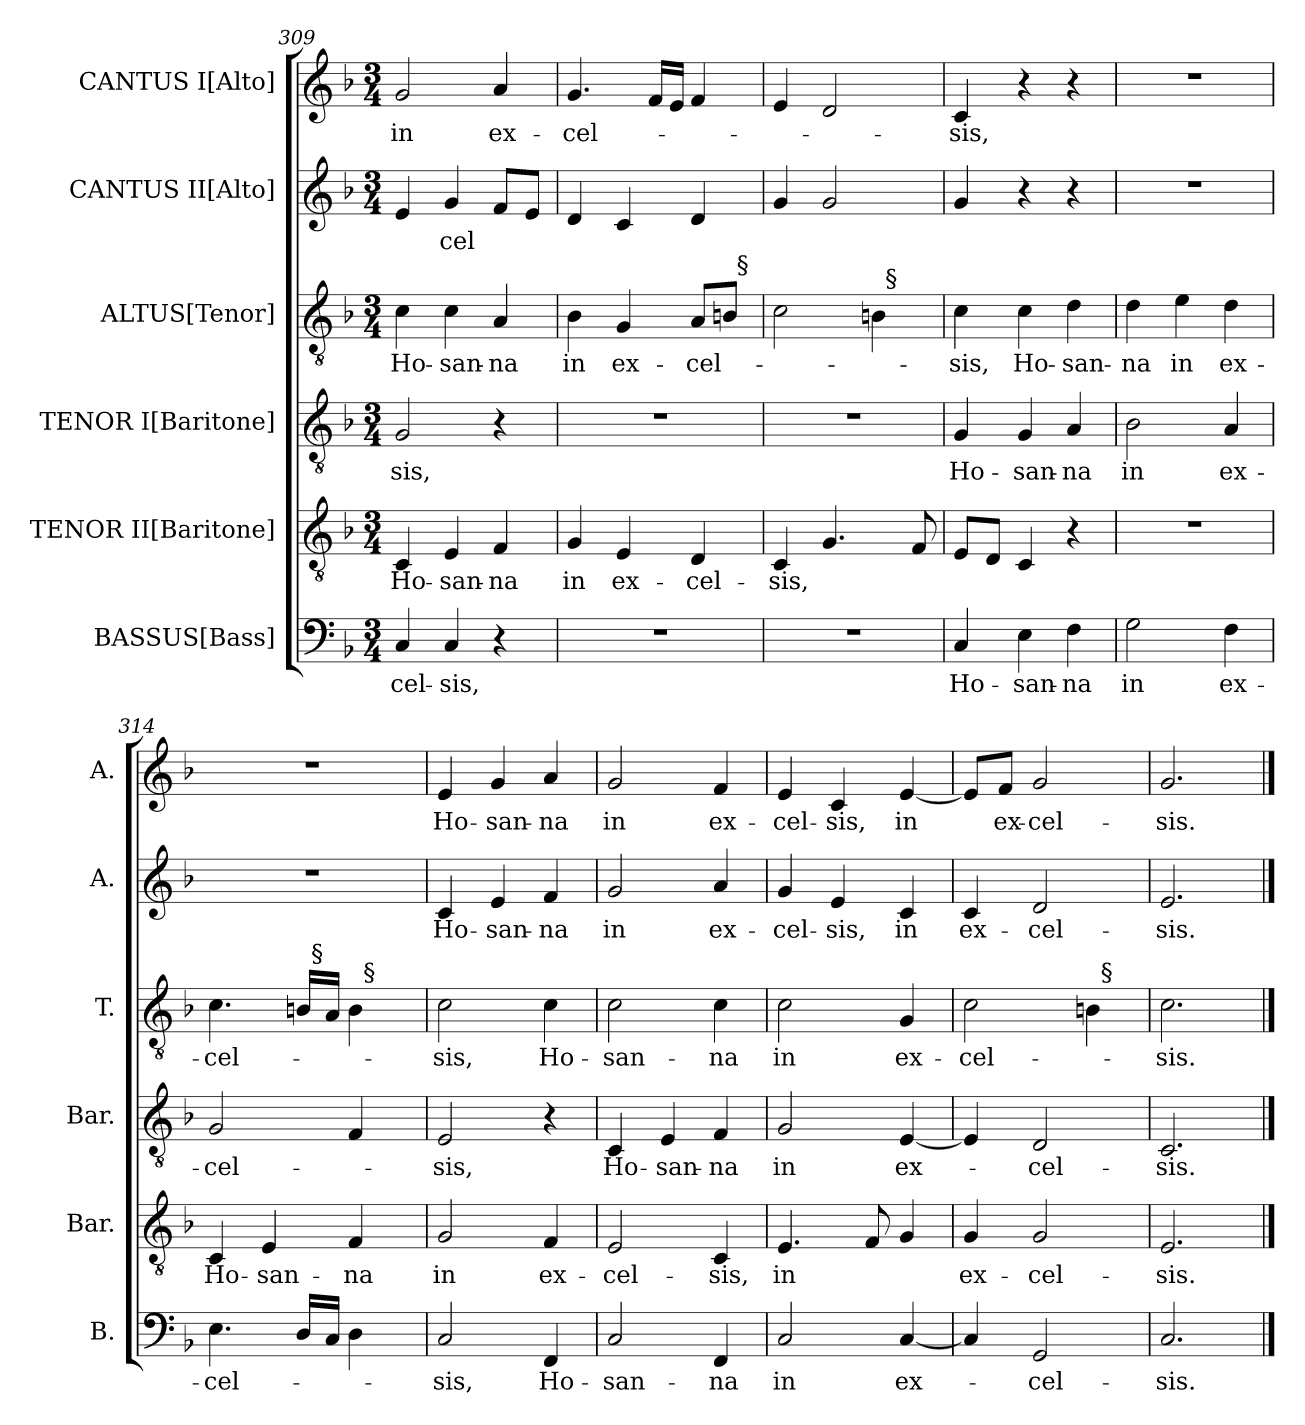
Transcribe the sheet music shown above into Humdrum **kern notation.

**kern	**text	**kern	**text	**kern	**text	**kern	**text	**kern	**text	**kern	**text
*part6	*part6	*part5	*part5	*part4	*part4	*part3	*part3	*part2	*part2	*part1	*part1
*staff6	*staff6	*staff5	*staff5	*staff4	*staff4	*staff3	*staff3	*staff2	*staff2	*staff1	*staff1
*I"BASSUS[Bass]	*	*I"TENOR II[Baritone]	*	*I"TENOR I[Baritone]	*	*I"ALTUS[Tenor]	*	*I"CANTUS II[Alto]	*	*I"CANTUS I[Alto]	*
*I'B.	*	*I'Bar.	*	*I'Bar.	*	*I'T.	*	*I'A.	*	*I'A.	*
*clefF4	*	*clefGv2	*	*clefGv2	*	*clefGv2	*	*clefG2	*	*clefG2	*
*	*	*ITrd7c12	*	*ITrd7c12	*	*ITrd7c12	*	*	*	*	*
*k[b-]	*	*k[b-]	*	*k[b-]	*	*k[b-]	*	*k[b-]	*	*k[b-]	*
*F:	*	*F:	*	*F:	*	*F:	*	*F:	*	*F:	*
*M3/4	*	*M3/4	*	*M3/4	*	*M3/4	*	*M3/4	*	*M3/4	*
=309	=309	=309	=309	=309	=309	=309	=309	=309	=309	=309	=309
!	!LO:LY:b	!	!LO:LY:b	!	!LO:LY:b	!	!LO:LY:b	!	!	!	!LO:LY:b
4C/	-cel-	4CC/	Ho-	2GG/	-sis,	4C\	Ho-	4e/	.	2g/	in
!	!LO:LY:b	!	!LO:LY:b	!	!	!	!LO:LY:b	!	!LO:LY:b	!	!
4C/	-sis,	4EE/	-san-	.	.	4C\	-san-	4g/	-cel	.	.
!	!	!	!LO:LY:b	!	!	!	!LO:LY:b	!	!	!	!LO:LY:b
4r	.	4FF/	-na	4r	.	4AA/	-na	8f/L	.	4a/	ex-
.	.	.	.	.	.	.	.	8e/J	.	.	.
=310	=310	=310	=310	=310	=310	=310	=310	=310	=310	=310	=310
!LO:N:vis=1	!	!	!LO:LY:b	!LO:N:vis=1	!	!	!LO:LY:b	!	!	!	!LO:LY:b
*	*	*	*	*	*	*^	*	*	*	*	*
2.r	.	4GG/	in	2.r	.	4BB-\	2ryy	in	4d/	.	4.g/	-cel-
!	!	!	!LO:LY:b	!	!	!	!	!LO:LY:b	!	!	!	!
.	.	4EE/	ex-	.	.	4GG/	.	ex-	4c/	.	.	.
.	.	.	.	.	.	.	.	.	.	.	16f/LL	.
.	.	.	.	.	.	.	.	.	.	.	16e/JJ	.
!	!	!	!LO:LY:b	!	!	!	!	!LO:LY:b	!	!	!	!
.	.	4DD/	-cel-	.	.	8AA/L	8ryy	-cel-	4d/	.	4f/	.
.	.	.	.	.	.	8BB/J	32ryy	.	.	.	.	.
!	!	!	!	!	!	!	!LO:TX:a:t=§	!	!	!	!	!
.	.	.	.	.	.	.	16.ryy	.	.	.	.	.
=311	=311	=311	=311	=311	=311	=311	=311	=311	=311	=311	=311	=311
!LO:N:vis=1	!	!	!LO:LY:b	!LO:N:vis=1	!	!	!	!	!	!	!	!
2.r	.	4CC/	-sis,	2.r	.	2C\	2ryy	.	4g/	.	4e/	.
.	.	4.GG/	.	.	.	.	.	.	2g/	.	2d/	.
.	.	.	.	.	.	4BB\	32ryy	.	.	.	.	.
!	!	!	!	!	!	!	!LO:TX:a:t=§	!	!	!	!	!
.	.	.	.	.	.	.	8..ryy	.	.	.	.	.
.	.	8FF/	.	.	.	.	.	.	.	.	.	.
=312	=312	=312	=312	=312	=312	=312	=312	=312	=312	=312	=312	=312
!	!LO:LY:b	!	!	!	!LO:LY:b	!	!	!LO:LY:b	!	!	!	!LO:LY:b
*	*	*	*	*	*	*v	*v	*	*	*	*	*
4C/	Ho-	8EE/L	.	4GG/	Ho-	4C\	-sis,	4g/	.	4c/	-sis,
.	.	8DD/J	.	.	.	.	.	.	.	.	.
!	!LO:LY:b	!	!	!	!LO:LY:b	!	!LO:LY:b	!	!	!	!
4E\	-san-	4CC/	.	4GG/	-san-	4C\	Ho-	4r	.	4r	.
!	!LO:LY:b	!	!	!	!LO:LY:b	!	!LO:LY:b	!	!	!	!
4F\	-na	4r	.	4AA/	-na	4D\	-san-	4r	.	4r	.
=313	=313	=313	=313	=313	=313	=313	=313	=313	=313	=313	=313
!	!LO:LY:b	!LO:N:vis=1	!	!	!LO:LY:b	!	!LO:LY:b	!LO:N:vis=1	!	!LO:N:vis=1	!
2G\	in	2.r	.	2BB-\	in	4D\	-na	2.r	.	2.r	.
!	!	!	!	!	!	!	!LO:LY:b	!	!	!	!
.	.	.	.	.	.	4E\	in	.	.	.	.
!	!LO:LY:b	!	!	!	!LO:LY:b	!	!LO:LY:b	!	!	!	!
4F\	ex-	.	.	4AA/	ex-	4D\	ex-	.	.	.	.
!!LO:LB:g=z
=314	=314	=314	=314	=314	=314	=314	=314	=314	=314	=314	=314
!	!LO:LY:b	!	!LO:LY:b	!	!LO:LY:b	!	!LO:LY:b	!LO:N:vis=1	!	!LO:N:vis=1	!
*	*	*	*	*	*	*^	*	*	*	*	*
*	*	*	*	*	*	*	*^	*	*	*	*	*
4.E\	-cel-	4CC/	Ho-	2GG/	-cel-	4.C\	4ryy	2ryy	-cel-	2.r	.	2.r	.
!	!	!	!LO:LY:b	!	!	!	!	!	!	!	!	!	!
.	.	4EE/	-san-	.	.	.	8ryy	.	.	.	.	.	.
16D/LL	.	.	.	.	.	16BB/LL	32ryy	.	.	.	.	.	.
!	!	!	!	!	!	!	!LO:TX:a:t=§	!	!	!	!	!	!
.	.	.	.	.	.	.	4ryy	.	.	.	.	.	.
16C/JJ	.	.	.	.	.	16AA/JJ	.	.	.	.	.	.	.
!	!	!	!LO:LY:b	!	!	!	!	!	!	!	!	!	!
4D\	.	4FF/	-na	4FF/	.	4BB\	.	32ryy	.	.	.	.	.
!	!	!	!	!	!	!	!	!LO:TX:a:t=§	!	!	!	!	!
.	.	.	.	.	.	.	.	8..ryy	.	.	.	.	.
.	.	.	.	.	.	.	16.ryy	.	.	.	.	.	.
=315	=315	=315	=315	=315	=315	=315	=315	=315	=315	=315	=315	=315	=315
!	!LO:LY:b	!	!LO:LY:b	!	!LO:LY:b	!	!	!	!LO:LY:b	!	!LO:LY:b	!	!LO:LY:b
*	*	*	*	*	*	*v	*v	*v	*	*	*	*	*
2C/	-sis,	2GG/	in	2EE/	-sis,	2C\	-sis,	4c/	Ho-	4e/	Ho-
!	!	!	!	!	!	!	!	!	!LO:LY:b	!	!LO:LY:b
.	.	.	.	.	.	.	.	4e/	-san-	4g/	-san-
!	!LO:LY:b	!	!LO:LY:b	!	!	!	!LO:LY:b	!	!LO:LY:b	!	!LO:LY:b
4FF/	Ho-	4FF/	ex-	4r	.	4C\	Ho-	4f/	-na	4a/	-na
=316	=316	=316	=316	=316	=316	=316	=316	=316	=316	=316	=316
!	!LO:LY:b	!	!LO:LY:b	!	!LO:LY:b	!	!LO:LY:b	!	!LO:LY:b	!	!LO:LY:b
2C/	-san-	2EE/	-cel-	4CC/	Ho-	2C\	-san-	2g/	in	2g/	in
!	!	!	!	!	!LO:LY:b	!	!	!	!	!	!
.	.	.	.	4EE/	-san-	.	.	.	.	.	.
!	!LO:LY:b	!	!LO:LY:b	!	!LO:LY:b	!	!LO:LY:b	!	!LO:LY:b	!	!LO:LY:b
4FF/	-na	4CC/	-sis,	4FF/	-na	4C\	-na	4a/	ex-	4f/	ex-
=317	=317	=317	=317	=317	=317	=317	=317	=317	=317	=317	=317
!	!LO:LY:b	!	!LO:LY:b	!	!LO:LY:b	!	!LO:LY:b	!	!LO:LY:b	!	!LO:LY:b
2C/	in	4.EE/	in	2GG/	in	2C\	in	4g/	-cel-	4e/	-cel-
!	!	!	!	!	!	!	!	!	!LO:LY:b	!	!LO:LY:b
.	.	.	.	.	.	.	.	4e/	-sis,	4c/	-sis,
.	.	8FF/	.	.	.	.	.	.	.	.	.
!	!LO:LY:b	!	!	!	!LO:LY:b	!	!LO:LY:b	!	!LO:LY:b	!	!LO:LY:b
[<4C/	ex-	4GG/	.	[<4EE/	ex-	4GG/	ex-	4c/	in	[<4e/	in
=318	=318	=318	=318	=318	=318	=318	=318	=318	=318	=318	=318
!	!	!	!LO:LY:b	!	!	!	!LO:LY:b	!	!LO:LY:b	!	!
*	*	*	*	*	*	*^	*	*	*	*	*
4C/]	.	4GG/	ex-	4EE/]	.	2C\	2ryy	-cel-	4c/	ex-	8e/L]	.
!	!	!	!	!	!	!	!	!	!	!	!	!LO:LY:b
.	.	.	.	.	.	.	.	.	.	.	8f/J	ex-
!	!LO:LY:b	!	!LO:LY:b	!	!LO:LY:b	!	!	!	!	!LO:LY:b	!	!LO:LY:b
2GG/	-cel-	2GG/	-cel-	2DD/	-cel-	.	.	.	2d/	-cel-	2g/	-cel-
.	.	.	.	.	.	4BB\	32ryy	.	.	.	.	.
!	!	!	!	!	!	!	!LO:TX:a:t=§	!	!	!	!	!
.	.	.	.	.	.	.	8..ryy	.	.	.	.	.
=319	=319	=319	=319	=319	=319	=319	=319	=319	=319	=319	=319	=319
!	!LO:LY:b	!	!LO:LY:b	!	!LO:LY:b	!	!	!LO:LY:b	!	!LO:LY:b	!	!LO:LY:b
*	*	*	*	*	*	*v	*v	*	*	*	*	*
2.C/	-sis.	2.EE/	-sis.	2.CC/	-sis.	2.C\	-sis.	2.e/	-sis.	2.g/	-sis.
==	==	==	==	==	==	==	==	==	==	==	==
*-	*-	*-	*-	*-	*-	*-	*-	*-	*-	*-	*-
